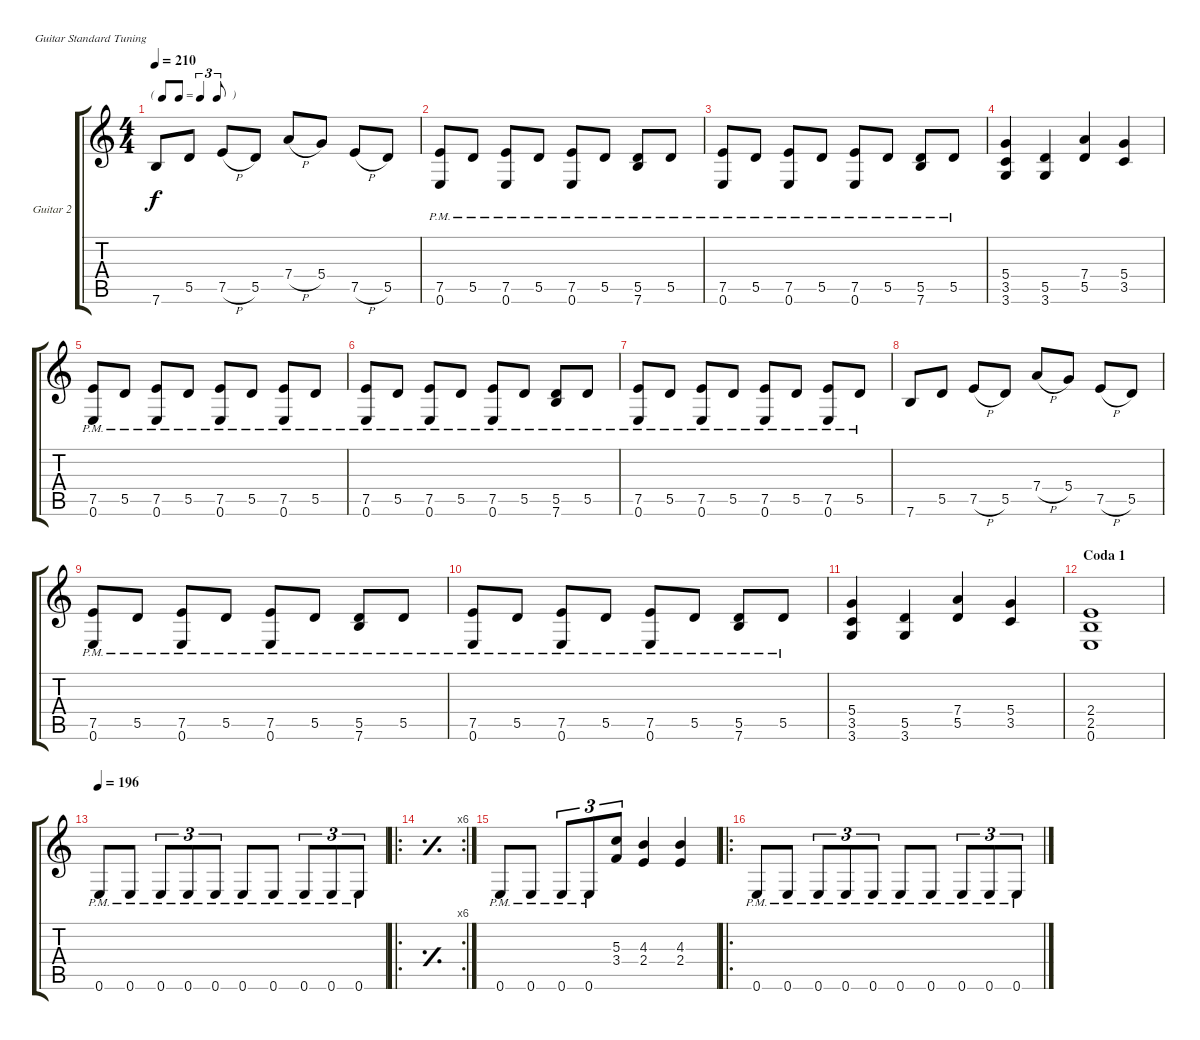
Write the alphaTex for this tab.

\bracketExtendMode groupsimilarinstruments
\firstSystemTrackNameOrientation horizontal
\otherSystemsTrackNameOrientation horizontal
\track ("Guitar 2" "Guitar 2") {instrument distortionguitar}
\staff {score tabs}
\tuning (E4 B3 G3 D3 A2 E2)
\ts (4 4)
\tf triplet8th
\tempo 210
\clef g2
\scale
0.333333
\ks c
7.6.8{dy f} 5.5.8 7.5{h}.8 5.5.8 7.4{h}.8 5.4.8 7.5{h}.8 5.5.8 |
\scale
0.333333 (7.5{pm} 0.6{pm}).8 5.5{pm}.8 (7.5{pm} 0.6{pm}).8 5.5{pm}.8 (7.5{pm} 0.6{pm}).8 5.5{pm}.8 (5.5{pm} 7.6{pm}).8 5.5{pm}.8 |
\scale
0.333333 (7.5{pm} 0.6{pm}).8 5.5{pm}.8 (7.5{pm} 0.6{pm}).8 5.5{pm}.8 (7.5{pm} 0.6{pm}).8 5.5{pm}.8 (5.5{pm} 7.6{pm}).8 5.5{pm}.8 |
\scale
0.333333 (5.4 3.5 3.6).4 (5.5 3.6).4 (7.4 5.5).4 (5.4 3.5).4 |
\scale
0.333333 (7.5{pm} 0.6{pm}).8 5.5{pm}.8 (7.5{pm} 0.6{pm}).8 5.5{pm}.8 (7.5{pm} 0.6{pm}).8 5.5{pm}.8 (7.5{pm} 0.6{pm}).8 5.5{pm}.8 |
\scale
0.333333 (7.5{pm} 0.6{pm}).8 5.5{pm}.8 (7.5{pm} 0.6{pm}).8 5.5{pm}.8 (7.5{pm} 0.6{pm}).8 5.5{pm}.8 (5.5{pm} 7.6{pm}).8 5.5{pm}.8 |
\scale
0.333333 (7.5{pm} 0.6{pm}).8 5.5{pm}.8 (7.5{pm} 0.6{pm}).8 5.5{pm}.8 (7.5{pm} 0.6{pm}).8 5.5{pm}.8 (7.5{pm} 0.6{pm}).8 5.5{pm}.8 |
\scale
0.333333 7.6.8 5.5.8 7.5{h}.8 5.5.8 7.4{h}.8 5.4.8 7.5{h}.8 5.5.8 |
\scale
0.333333 (7.5{pm} 0.6{pm}).8 5.5{pm}.8 (7.5{pm} 0.6{pm}).8 5.5{pm}.8 (7.5{pm} 0.6{pm}).8 5.5{pm}.8 (5.5{pm} 7.6{pm}).8 5.5{pm}.8 |
\scale
0.333333 (7.5{pm} 0.6{pm}).8 5.5{pm}.8 (7.5{pm} 0.6{pm}).8 5.5{pm}.8 (7.5{pm} 0.6{pm}).8 5.5{pm}.8 (5.5{pm} 7.6{pm}).8 5.5{pm}.8 |
\scale
0.333333 (5.4 3.5 3.6).4 (5.5 3.6).4 (7.4 5.5).4 (5.4 3.5).4 |
\section ("" "Coda 1")
\scale
0.333333 (2.4 2.5 0.6).1 |
\tempo 196
\scale
0.303922 0.6{pm}.8 0.6{pm}.8 0.6{pm}.8{tu (3 2)} 0.6{pm}.8{tu (3 2)} 0.6{pm}.8{tu (3 2)} 0.6{pm}.8 0.6{pm}.8 0.6{pm}.8{tu (3 2)} 0.6{pm}.8{tu (3 2)} 0.6{pm}.8{tu (3 2)} |
\ro
\rc 6
\simile simple
\scale
0.392157 |
\simile none
\scale
0.303922 0.6{pm}.8 0.6{pm}.8 0.6{pm}.8{tu (3 2)} 0.6{pm}.8{tu (3 2)} (5.3 3.4).8{tu (3 2)} (4.3 2.4).4 (4.3 2.4).4 |
\ro
\scale
0.373737 0.6{pm}.8 0.6{pm}.8 0.6{pm}.8{tu (3 2)} 0.6{pm}.8{tu (3 2)} 0.6{pm}.8{tu (3 2)} 0.6{pm}.8 0.6{pm}.8 0.6{pm}.8{tu (3 2)} 0.6{pm}.8{tu (3 2)} 0.6{pm}.8{tu (3 2)}
